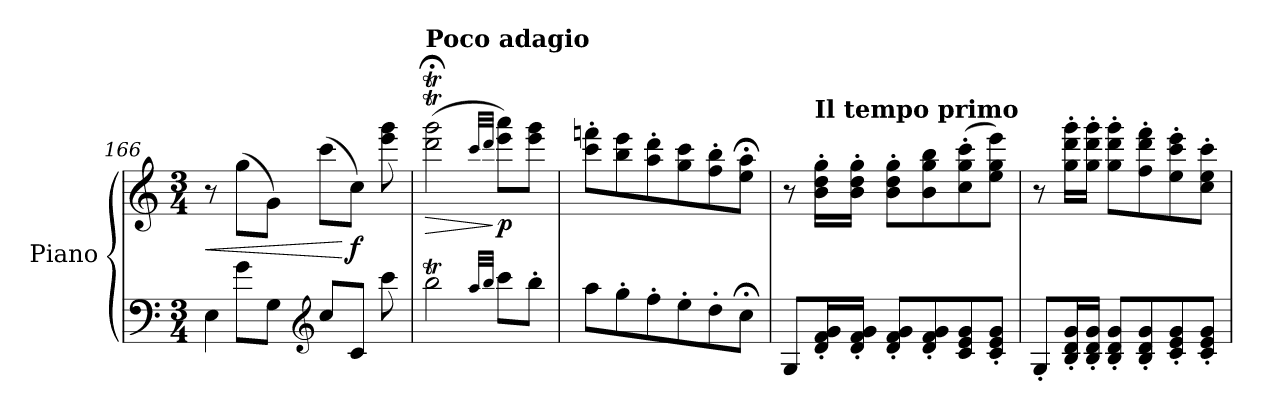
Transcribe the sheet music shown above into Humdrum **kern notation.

**kern	**kern	**dynam
*part1	*part1	*part1
*staff2	*staff1	*staff1/2
*I"Piano	*	*
*I'Pno.	*	*
*clefF4	*clefG2	*
*k[]	*k[]	*
*M3/4	*M3/4	*
=166	=166	=166
!	!	!LO:HP:b
8E\J	8r	<
8g\L	(>8gg\L	.
8G\J	8g\J)	.
*clefG2	*	*
8cc/L	(>8ccc\L	.
!	!	!LO:DY:n=1:b
8c/J	8cc\J)	[ f
8ccc\	8eee\ 8ggg\	.
=167	=167	=167
*	*MM80	*
!	!LO:TX:a:B:t=Poco adagio	!
!	!	!LO:HP:b
2bbt\	(>2ddd\;<T 2ggg\;<T	>
32qaa/LLL	32qccc/LLL	.
32qbb/JJJ	32qddd/JJJ	.
!	!	!LO:DY:n=1:b
8ccc\L	8eee\ 8aaa\L)	] p
8bb'\J	8eee\ 8ggg\J	.
=168	=168	=168
8aa\L	8ccc\' 8fffn\'L	.
8gg'\	8bb\ 8eee\	.
8ff'\	8aa\' 8ddd\'	.
8ee'\	8gg\ 8ccc\	.
8dd'\	8ff\' 8bb\'	.
8cc;<\J	8ee\;< 8aa\;<J	.
=169	=169	=169
8G/L	8r	.
*	*MM140	*
!	!LO:TX:a:B:t=Il tempo primo	!
16d/' 16f/' 16g/'L	16b\' 16dd\' 16gg\'LL	.
16d/' 16f/' 16g/'JJ	16b\' 16dd\' 16gg\'JJ	.
8d/' 8f/' 8g/'L	8b\' 8dd\' 8gg\'L	.
8d/' 8f/' 8g/'	8b\ 8gg\ 8bb\	.
8c/ 8e/ 8g/	(<8cc\' 8gg\' 8ccc\'	.
8c/' 8e/' 8g/'J	8ee\ 8gg\ 8eee\J)	.
=170	=170	=170
8G'/L	8r	.
16B/' 16d/' 16g/'L	16gg\' 16ddd\' 16ggg\'LL	.
16B/' 16d/' 16g/'JJ	16gg\' 16ddd\' 16ggg\'JJ	.
8B/' 8d/' 8g/'L	8gg\' 8ddd\' 8ggg\'L	.
8B/' 8d/' 8g/'	8ff\' 8ddd\' 8fff\'	.
8c/' 8e/' 8g/'	8ee\' 8ccc\' 8eee\'	.
8c/' 8e/' 8g/'J	8cc\' 8ee\' 8ccc\'J	.
=	=	=
*-	*-	*-
